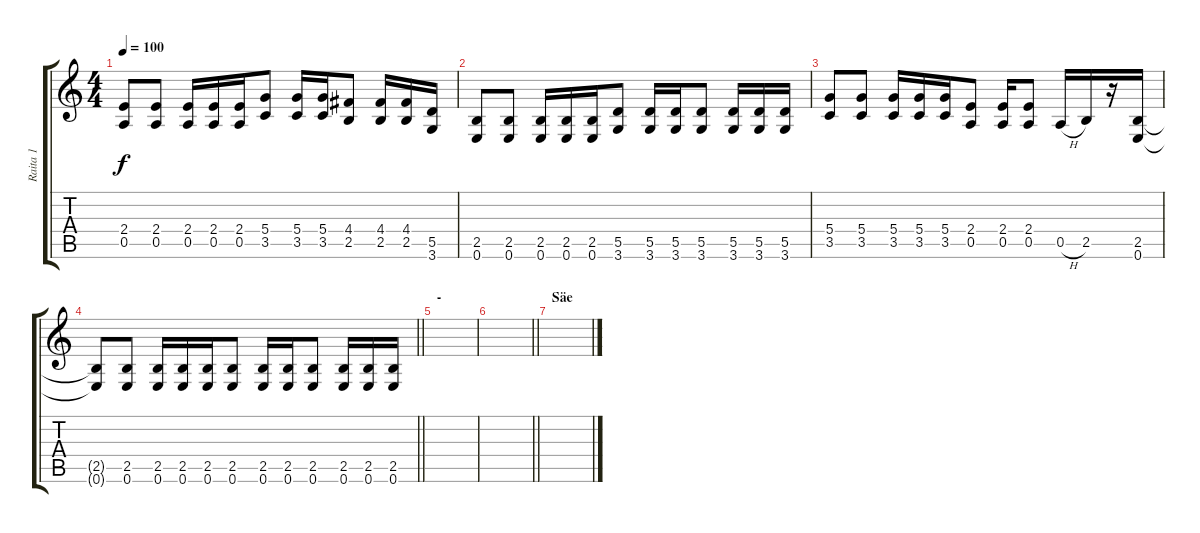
\track ("Raita 1" "Raita 1") {instrument distortionguitar}
\staff {score tabs}
\tuning (E4 B3 G3 D3 A2 E2) {hide}
\ts (4 4)
\tempo 100
\clef g2
\ks c
(2.4 0.5).8{dy f} (2.4 0.5).8 (2.4 0.5).16 (2.4 0.5).16 (2.4 0.5).16 (5.4 3.5).8 (5.4 3.5).16 (5.4 3.5).16 (4.4 2.5).8 (4.4 2.5).16 (4.4 2.5).16 (5.5 3.6).16 |
(2.5 0.6).8 (2.5 0.6).8 (2.5 0.6).16 (2.5 0.6).16 (2.5 0.6).16 (5.5 3.6).8 (5.5 3.6).16 (5.5 3.6).16 (5.5 3.6).8 (5.5 3.6).16 (5.5 3.6).16 (5.5 3.6).16 |
(5.4 3.5).8 (5.4 3.5).8 (5.4 3.5).16 (5.4 3.5).16 (5.4 3.5).16 (2.4 0.5).8 (2.4 0.5).16 (2.4 0.5).8 0.5{h}.16 2.5.16 r.16 (2.5 0.6).16 |
\barLineRight lightlight
(2.5{t} 0.6{t}).8 (2.5 0.6).8 (2.5 0.6).16 (2.5 0.6).16 (2.5 0.6).16 (2.5 0.6).8 (2.5 0.6).16 (2.5 0.6).16 (2.5 0.6).8 (2.5 0.6).16 (2.5 0.6).16 (2.5 0.6).16 |
\section ("" "-")
|
\barLineRight lightlight
|
\section ("" "Säe")
